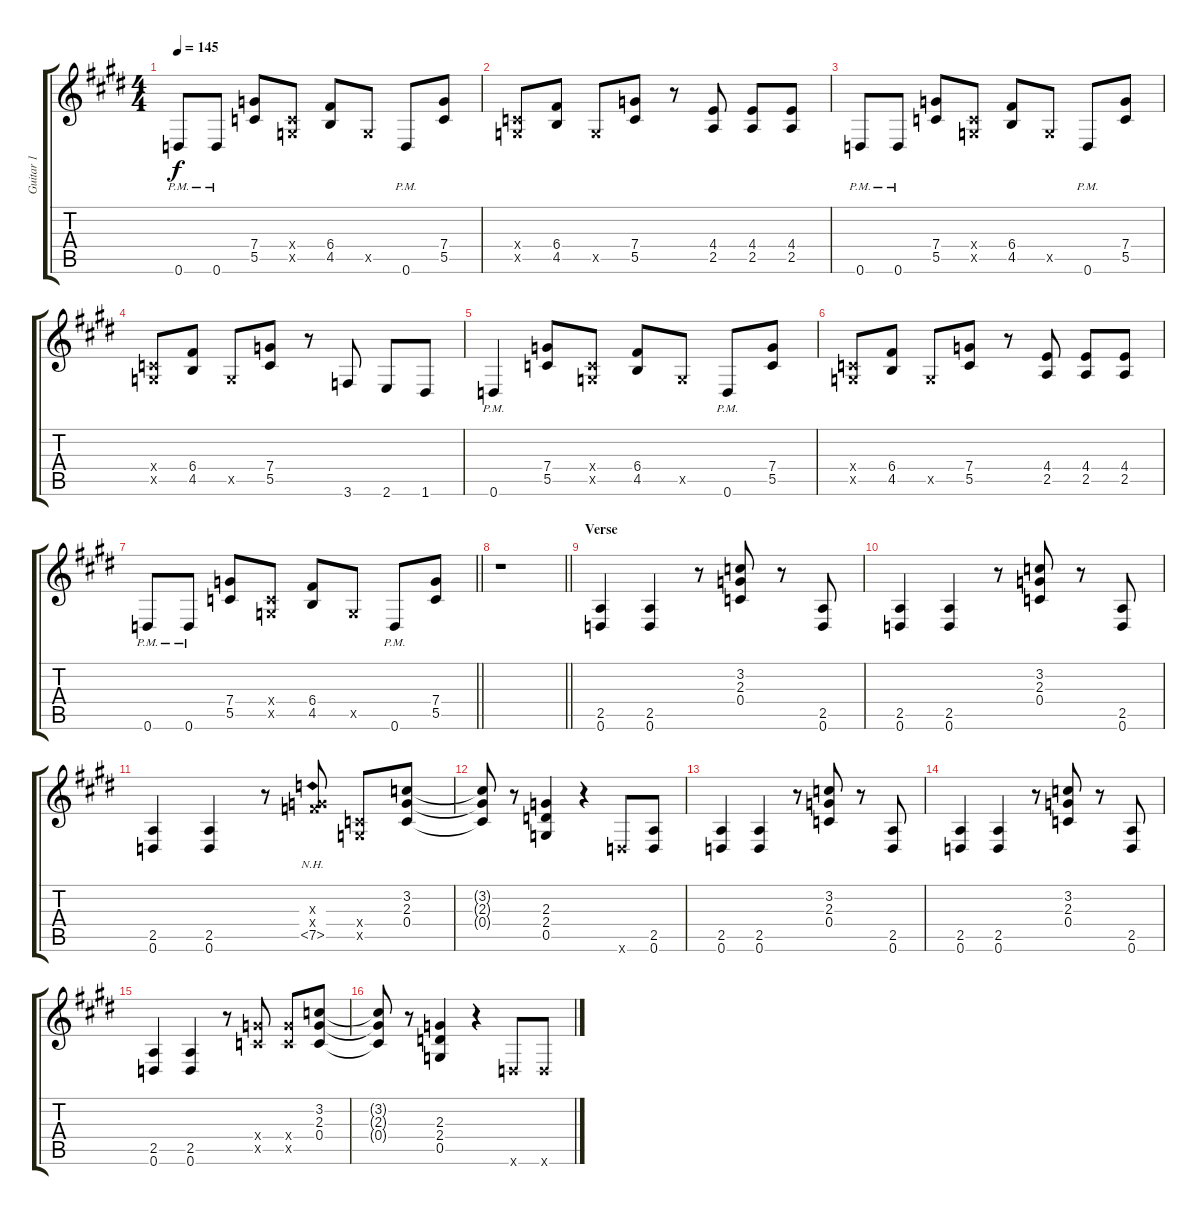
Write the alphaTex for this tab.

\track ("Guitar 1" "Guitar 1") {instrument overdrivenguitar}
\staff {score tabs}
\tuning (D4 A3 F3 C3 G2 D2) {hide}
\ts (4 4)
\tempo 145
\clef g2
\ks e
0.6{pm}.8{dy f instrument overdrivenguitar} 0.6{pm}.8 (7.4 5.5).8 (0.4{x} 0.5{x}).8 (6.4 4.5).8 0.5{x}.8 0.6{pm}.8 (7.4 5.5).8 |
(0.4{x} 0.5{x}).8 (6.4 4.5).8 0.5{x}.8 (7.4 5.5).8 r.8 (4.4 2.5).8 (4.4 2.5).8 (4.4 2.5).8 |
0.6{pm}.8 0.6{pm}.8 (7.4 5.5).8 (0.4{x} 0.5{x}).8 (6.4 4.5).8 0.5{x}.8 0.6{pm}.8 (7.4 5.5).8 |
(0.4{x} 0.5{x}).8 (6.4 4.5).8 0.5{x}.8 (7.4 5.5).8 r.8 3.6.8 2.6.8 1.6.8 |
0.6{pm}.4 (7.4 5.5).8 (0.4{x} 0.5{x}).8 (6.4 4.5).8 0.5{x}.8 0.6{pm}.8 (7.4 5.5).8 |
(0.4{x} 0.5{x}).8 (6.4 4.5).8 0.5{x}.8 (7.4 5.5).8 r.8 (4.4 2.5).8 (4.4 2.5).8 (4.4 2.5).8 |
\barLineRight lightlight
0.6{pm}.8 0.6{pm}.8 (7.4 5.5).8 (0.4{x} 0.5{x}).8 (6.4 4.5).8 0.5{x}.8 0.6{pm}.8 (7.4 5.5).8 |
\barLineRight lightlight
r.1 |
\section ("" "Verse")
(2.5 0.6).4 (2.5 0.6).4 r.8 (3.2 2.3 0.4).8 r.8 (2.5 0.6).8 |
(2.5 0.6).4 (2.5 0.6).4 r.8 (3.2 2.3 0.4).8 r.8 (2.5 0.6).8 |
(2.5 0.6).4 (2.5 0.6).4 r.8 (0.3{x} 7.4{x} 7.5{nh}).8 (0.4{x} 0.5{x}).8 (3.2 2.3 0.4).8 |
(3.2{t} 2.3{t} 0.4{t}).8 r.8 (2.3 2.4 0.5).4 r.4 0.6{x}.8 (2.5 0.6).8 |
(2.5 0.6).4 (2.5 0.6).4 r.8 (3.2 2.3 0.4).8 r.8 (2.5 0.6).8 |
(2.5 0.6).4 (2.5 0.6).4 r.8 (3.2 2.3 0.4).8 r.8 (2.5 0.6).8 |
(2.5 0.6).4 (2.5 0.6).4 r.8 (7.4{x} 5.5{x}).8 (7.4{x} 5.5{x}).8 (3.2 2.3 0.4).8 |
(3.2{t} 2.3{t} 0.4{t}).8 r.8 (2.3 2.4 0.5).4 r.4 0.6{x}.8 0.6{x}.8
